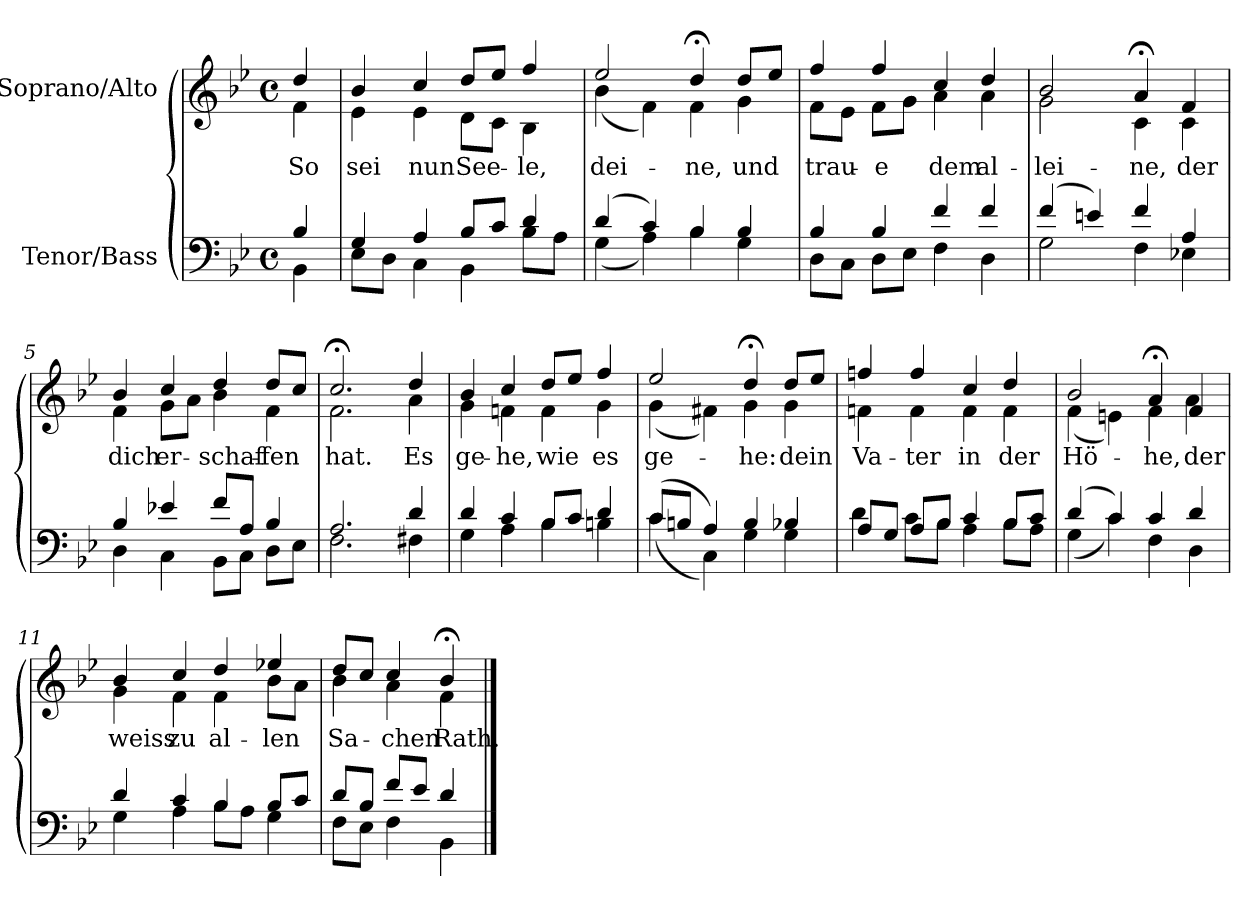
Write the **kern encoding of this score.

**kern	**kern	**text
*part2	*part1	*part1
*staff2	*staff1	*staff1
*I"Tenor/Bass	*I"Soprano/Alto	*
*clefF4	*clefG2	*
*k[b-e-]	*k[b-e-]	*
*M4/4	*M4/4	*
*met(c)	*met(c)	*
=	=	=
*^	*	*
!	!	!	!LO:LY:b
*	*	*^	*
4B-/	4BB-\	4dd/	4f\	So
=1	=1	=1	=1	=1
!	!	!	!	!LO:LY:b
4G/	8E-\L	4b-/	4e-\	sei
.	8D\J	.	.	.
!	!	!	!	!LO:LY:b
4A/	4C\	4cc/	4e-\	nun
!	!	!	!	!LO:LY:b
8B-/L	4BB-\	8dd/L	8d\L	See-
8c/J	.	8ee-/J	8c\J	.
!	!	!	!	!LO:LY:b
4d/	8B-\L	4ff/	4B-\	-le,
.	8A\J	.	.	.
=2	=2	=2	=2	=2
!	!	!	!	!LO:LY:b
(4d/	(4G\	2ee-/	(4b-\	dei-
4c/)	4A\)	.	4f\)	.
!	!	!	!	!LO:LY:b
4B-/	4B-\	4dd;</	4f\	-ne,
!	!	!	!	!LO:LY:b
4B-/	4G\	8dd/L	4g\	und
.	.	8ee-/J	.	.
=3	=3	=3	=3	=3
!	!	!	!	!LO:LY:b
4B-/	8D\L	4ff/	8f\L	trau-
.	8C\J	.	8e-\J	.
!	!	!	!	!LO:LY:b
4B-/	8D\L	4ff/	8f\L	-e
.	8E-\J	.	8g\J	.
!	!	!	!	!LO:LY:b
4f/	4F\	4cc/	4a\	dem
!	!	!	!	!LO:LY:b
4f/	4D\	4dd/	4a\	al-
=4	=4	=4	=4	=4
!	!	!	!	!LO:LY:b
(4f/	2G\	2b-/	2g\	-lei-
4en/)	.	.	.	.
!	!	!	!	!LO:LY:b
4f/	4F\	4a;</	4c\	-ne,
!	!	!	!	!LO:LY:b
4A/	4E-X\	4f/	4c\	der
!!LO:LB:g=z	!!
=5	=5	=5	=5	=5
!	!	!	!	!LO:LY:b
4B-/	4D\	4b-/	4f\	dich
!	!	!	!	!LO:LY:b
4e-X/	4C\	4cc/	8g\L	er-
.	.	.	8a\J	.
!	!	!	!	!LO:LY:b
8f/L	8BB-\L	4dd/	4b-\	-schaf-
8A/J	8C\J	.	.	.
!	!	!	!	!LO:LY:b
4B-/	8D\L	8dd/L	4f\	-fen
.	8E-\J	8cc/J	.	.
=6	=6	=6	=6	=6
!	!	!	!	!LO:LY:b
2.A/	2.F\	2.cc;</	2.f\	hat.
!	!	!	!	!LO:LY:b
4d/	4F#X\	4dd/	4a\	Es
=7	=7	=7	=7	=7
!	!	!	!	!LO:LY:b
4d/	4G\	4b-/	4g\	ge-
!	!	!	!	!LO:LY:b
4c/	4A\	4cc/	4fn\	-he,
!	!	!	!	!LO:LY:b
8B-/L	4B-\	8dd/L	4f\	wie
8c/J	.	8ee-/J	.	.
!	!	!	!	!LO:LY:b
4d/	4Bn\	4ff/	4g\	es
=8	=8	=8	=8	=8
!	!	!	!	!LO:LY:b
(8c/L	(4c\	2ee-/	(4g\	ge-
8Bn/J	.	.	.	.
4A/)	4C\)	.	4f#X\)	.
!	!	!	!	!LO:LY:b
4B/	4G\	4dd;</	4g\	-he:
!	!	!	!	!LO:LY:b
4B-X/	4G\	8dd/L	4g\	dein
.	.	8ee-/J	.	.
!!LO:LB:g=z	!!
=9	=9	=9	=9	=9
!	!	!	!	!LO:LY:b
8A/L	4d\	4ffn/	4fn\	Va-
8G/J	.	.	.	.
!	!	!	!	!LO:LY:b
8A/L	8c\L	4ff/	4f\	-ter
8B-/J	8B-\J	.	.	.
!	!	!	!	!LO:LY:b
4c/	4A\	4cc/	4f\	in
!	!	!	!	!LO:LY:b
8B-/L	8B-\L	4dd/	4f\	der
8c/J	8A\J	.	.	.
=10	=10	=10	=10	=10
!	!	!	!	!LO:LY:b
(4d/	(4G\	2b-/	(4f\	Hö-
4c/)	4c\)	.	4en\)	.
!	!	!	!	!LO:LY:b
4c/	4F\	4a;</	4f\	-he,
!	!	!	!	!LO:LY:b
4d/	4D\	4f/	4a\	der
=11	=11	=11	=11	=11
!	!	!	!	!LO:LY:b
4d/	4G\	4b-/	4g\	weiss
!	!	!	!	!LO:LY:b
4c/	4A\	4cc/	4f\	zu
!	!	!	!	!LO:LY:b
4B-/	8B-\L	4dd/	4f\	al-
.	8A\J	.	.	.
!	!	!	!	!LO:LY:b
8B-/L	4G\	4ee-X/	8b-\L	-len
8c/J	.	.	8a\J	.
=12	=12	=12	=12	=12
!	!	!	!	!LO:LY:b
8d/L	8F\L	8dd/L	4b-\	Sa-
8B-/J	8E-\J	8cc/J	.	.
!	!	!	!	!LO:LY:b
8f/L	4F\	4cc/	4a\	-chen
8e-/J	.	.	.	.
!	!	!	!	!LO:LY:b
4d/	4BB-\	4b-;</	4f\	Rath.
*v	*v	*	*	*
*	*v	*v	*
==	==	==
*-	*-	*-
